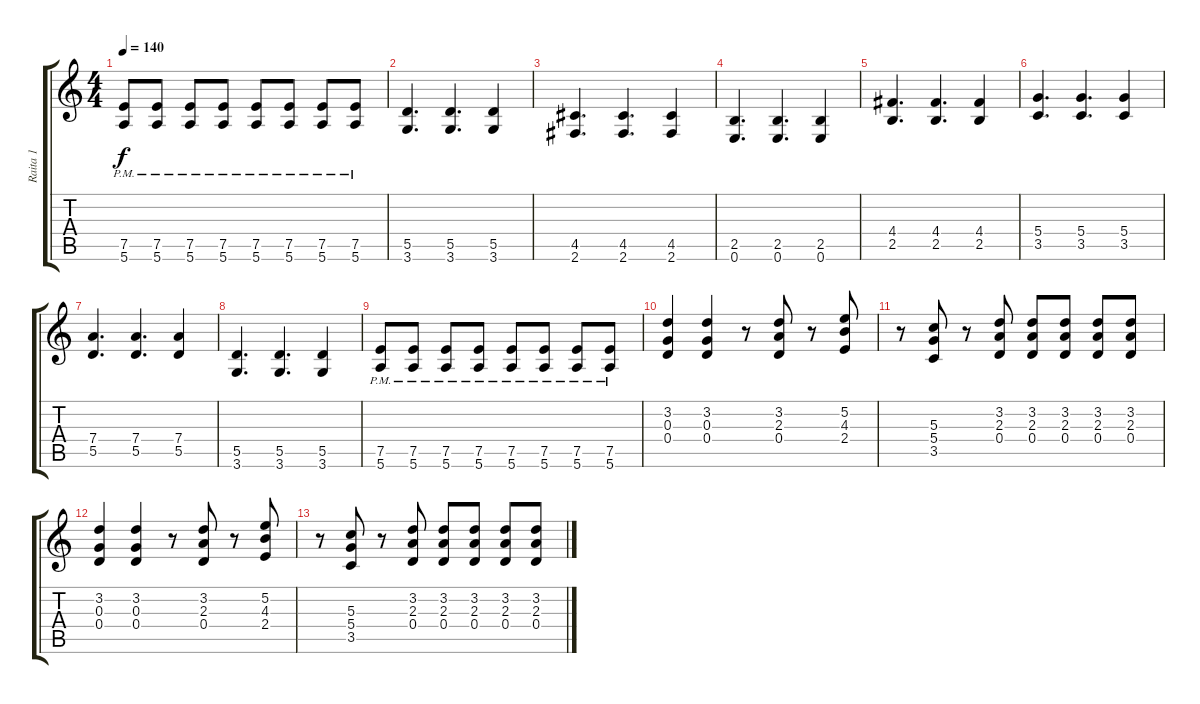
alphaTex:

\track ("Raita 1" "Raita 1") {instrument distortionguitar}
\staff {score tabs}
\tuning (E4 B3 G3 D3 A2 E2) {hide}
\ts (4 4)
\tempo 140
\clef g2
\ks c
(7.5{pm} 5.6{pm}).8{dy f} (7.5{pm} 5.6{pm}).8 (7.5{pm} 5.6{pm}).8 (7.5{pm} 5.6{pm}).8 (7.5{pm} 5.6{pm}).8 (7.5{pm} 5.6{pm}).8 (7.5{pm} 5.6{pm}).8 (7.5{pm} 5.6{pm}).8 |
(5.5 3.6).4{d} (5.5 3.6).4{d} (5.5 3.6).4 |
(4.5 2.6).4{d} (4.5 2.6).4{d} (4.5 2.6).4 |
(2.5 0.6).4{d} (2.5 0.6).4{d} (2.5 0.6).4 |
(4.4 2.5).4{d} (4.4 2.5).4{d} (4.4 2.5).4 |
(5.4 3.5).4{d} (5.4 3.5).4{d} (5.4 3.5).4 |
(7.4 5.5).4{d} (7.4 5.5).4{d} (7.4 5.5).4 |
(5.5 3.6).4{d} (5.5 3.6).4{d} (5.5 3.6).4 |
(7.5{pm} 5.6{pm}).8 (7.5{pm} 5.6{pm}).8 (7.5{pm} 5.6{pm}).8 (7.5{pm} 5.6{pm}).8 (7.5{pm} 5.6{pm}).8 (7.5{pm} 5.6{pm}).8 (7.5{pm} 5.6{pm}).8 (7.5{pm} 5.6{pm}).8 |
(3.2 0.3 0.4).4 (3.2 0.3 0.4).4 r.8 (3.2 2.3 0.4).8 r.8 (5.2 4.3 2.4).8 |
r.8 (5.3 5.4 3.5).8 r.8 (3.2 2.3 0.4).8 (3.2 2.3 0.4).8 (3.2 2.3 0.4).8 (3.2 2.3 0.4).8 (3.2 2.3 0.4).8 |
(3.2 0.3 0.4).4 (3.2 0.3 0.4).4 r.8 (3.2 2.3 0.4).8 r.8 (5.2 4.3 2.4).8 |
r.8 (5.3 5.4 3.5).8 r.8 (3.2 2.3 0.4).8 (3.2 2.3 0.4).8 (3.2 2.3 0.4).8 (3.2 2.3 0.4).8 (3.2 2.3 0.4).8
